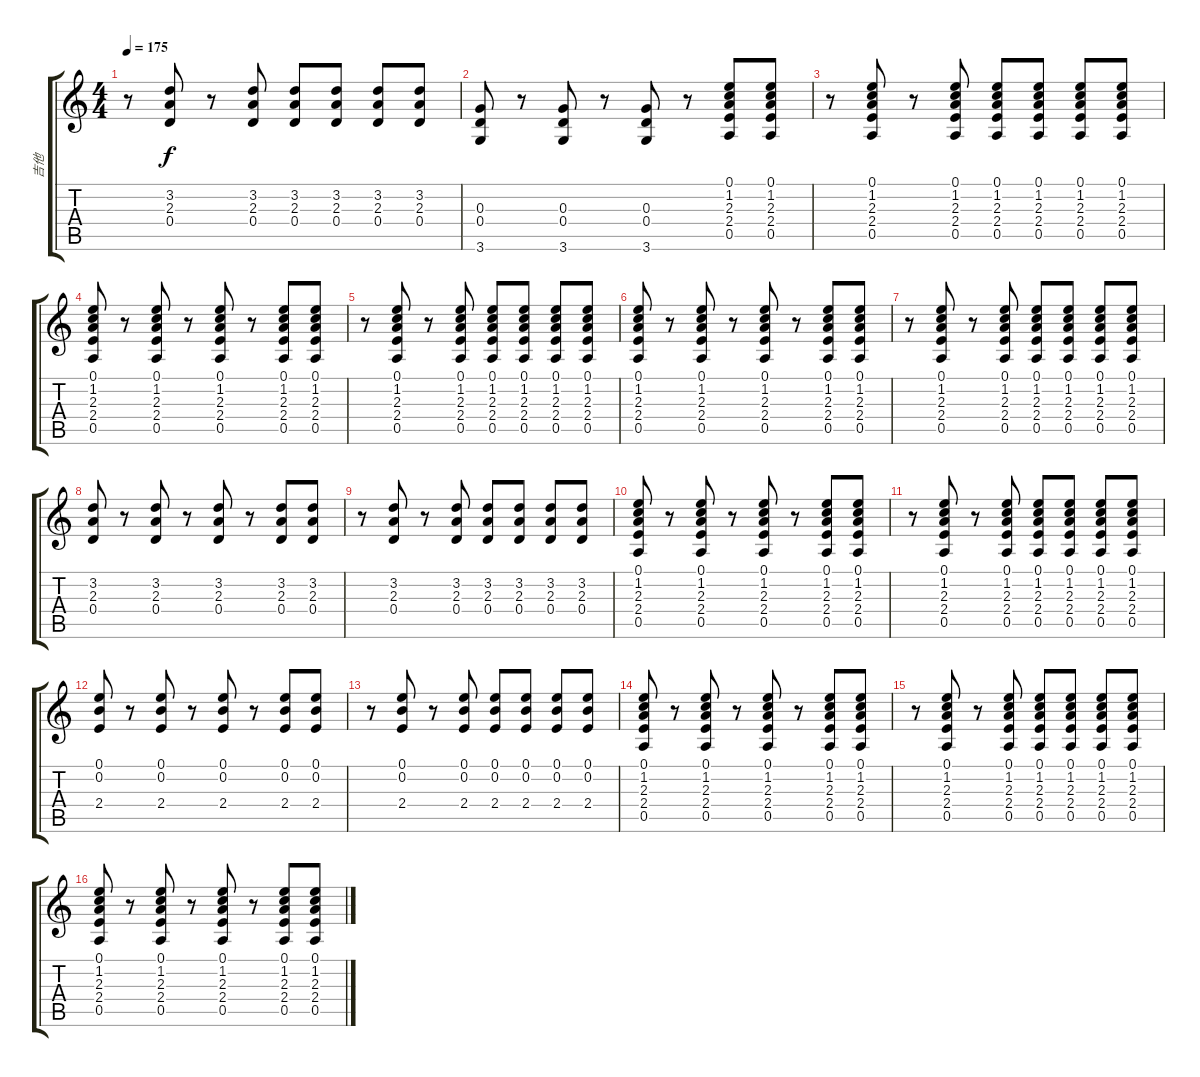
\track ("吉他" "吉他") {instrument distortionguitar}
\staff {score tabs}
\tuning (E4 B3 G3 D3 A2 E2) {hide}
\ts (4 4)
\tempo 175
\clef g2
\ks c
r.8{dy f} (3.2 2.3 0.4).8 r.8 (3.2 2.3 0.4).8 (3.2 2.3 0.4).8 (3.2 2.3 0.4).8 (3.2 2.3 0.4).8 (3.2 2.3 0.4).8 |
(0.3 0.4 3.6).8 r.8 (0.3 0.4 3.6).8 r.8 (0.3 0.4 3.6).8 r.8 (0.1 1.2 2.3 2.4 0.5).8 (0.1 1.2 2.3 2.4 0.5).8 |
r.8 (0.1 1.2 2.3 2.4 0.5).8 r.8 (0.1 1.2 2.3 2.4 0.5).8 (0.1 1.2 2.3 2.4 0.5).8 (0.1 1.2 2.3 2.4 0.5).8 (0.1 1.2 2.3 2.4 0.5).8 (0.1 1.2 2.3 2.4 0.5).8 |
(0.1 1.2 2.3 2.4 0.5).8 r.8 (0.1 1.2 2.3 2.4 0.5).8 r.8 (0.1 1.2 2.3 2.4 0.5).8 r.8 (0.1 1.2 2.3 2.4 0.5).8 (0.1 1.2 2.3 2.4 0.5).8 |
r.8 (0.1 1.2 2.3 2.4 0.5).8 r.8 (0.1 1.2 2.3 2.4 0.5).8 (0.1 1.2 2.3 2.4 0.5).8 (0.1 1.2 2.3 2.4 0.5).8 (0.1 1.2 2.3 2.4 0.5).8 (0.1 1.2 2.3 2.4 0.5).8 |
(0.1 1.2 2.3 2.4 0.5).8 r.8 (0.1 1.2 2.3 2.4 0.5).8 r.8 (0.1 1.2 2.3 2.4 0.5).8 r.8 (0.1 1.2 2.3 2.4 0.5).8 (0.1 1.2 2.3 2.4 0.5).8 |
r.8 (0.1 1.2 2.3 2.4 0.5).8 r.8 (0.1 1.2 2.3 2.4 0.5).8 (0.1 1.2 2.3 2.4 0.5).8 (0.1 1.2 2.3 2.4 0.5).8 (0.1 1.2 2.3 2.4 0.5).8 (0.1 1.2 2.3 2.4 0.5).8 |
(3.2 2.3 0.4).8 r.8 (3.2 2.3 0.4).8 r.8 (3.2 2.3 0.4).8 r.8 (3.2 2.3 0.4).8 (3.2 2.3 0.4).8 |
r.8 (3.2 2.3 0.4).8 r.8 (3.2 2.3 0.4).8 (3.2 2.3 0.4).8 (3.2 2.3 0.4).8 (3.2 2.3 0.4).8 (3.2 2.3 0.4).8 |
(0.1 1.2 2.3 2.4 0.5).8 r.8 (0.1 1.2 2.3 2.4 0.5).8 r.8 (0.1 1.2 2.3 2.4 0.5).8 r.8 (0.1 1.2 2.3 2.4 0.5).8 (0.1 1.2 2.3 2.4 0.5).8 |
r.8 (0.1 1.2 2.3 2.4 0.5).8 r.8 (0.1 1.2 2.3 2.4 0.5).8 (0.1 1.2 2.3 2.4 0.5).8 (0.1 1.2 2.3 2.4 0.5).8 (0.1 1.2 2.3 2.4 0.5).8 (0.1 1.2 2.3 2.4 0.5).8 |
(0.1 0.2 2.4).8 r.8 (0.1 0.2 2.4).8 r.8 (0.1 0.2 2.4).8 r.8 (0.1 0.2 2.4).8 (0.1 0.2 2.4).8 |
r.8 (0.1 0.2 2.4).8 r.8 (0.1 0.2 2.4).8 (0.1 0.2 2.4).8 (0.1 0.2 2.4).8 (0.1 0.2 2.4).8 (0.1 0.2 2.4).8 |
(0.1 1.2 2.3 2.4 0.5).8 r.8 (0.1 1.2 2.3 2.4 0.5).8 r.8 (0.1 1.2 2.3 2.4 0.5).8 r.8 (0.1 1.2 2.3 2.4 0.5).8 (0.1 1.2 2.3 2.4 0.5).8 |
r.8 (0.1 1.2 2.3 2.4 0.5).8 r.8 (0.1 1.2 2.3 2.4 0.5).8 (0.1 1.2 2.3 2.4 0.5).8 (0.1 1.2 2.3 2.4 0.5).8 (0.1 1.2 2.3 2.4 0.5).8 (0.1 1.2 2.3 2.4 0.5).8 |
(0.1 1.2 2.3 2.4 0.5).8 r.8 (0.1 1.2 2.3 2.4 0.5).8 r.8 (0.1 1.2 2.3 2.4 0.5).8 r.8 (0.1 1.2 2.3 2.4 0.5).8 (0.1 1.2 2.3 2.4 0.5).8
